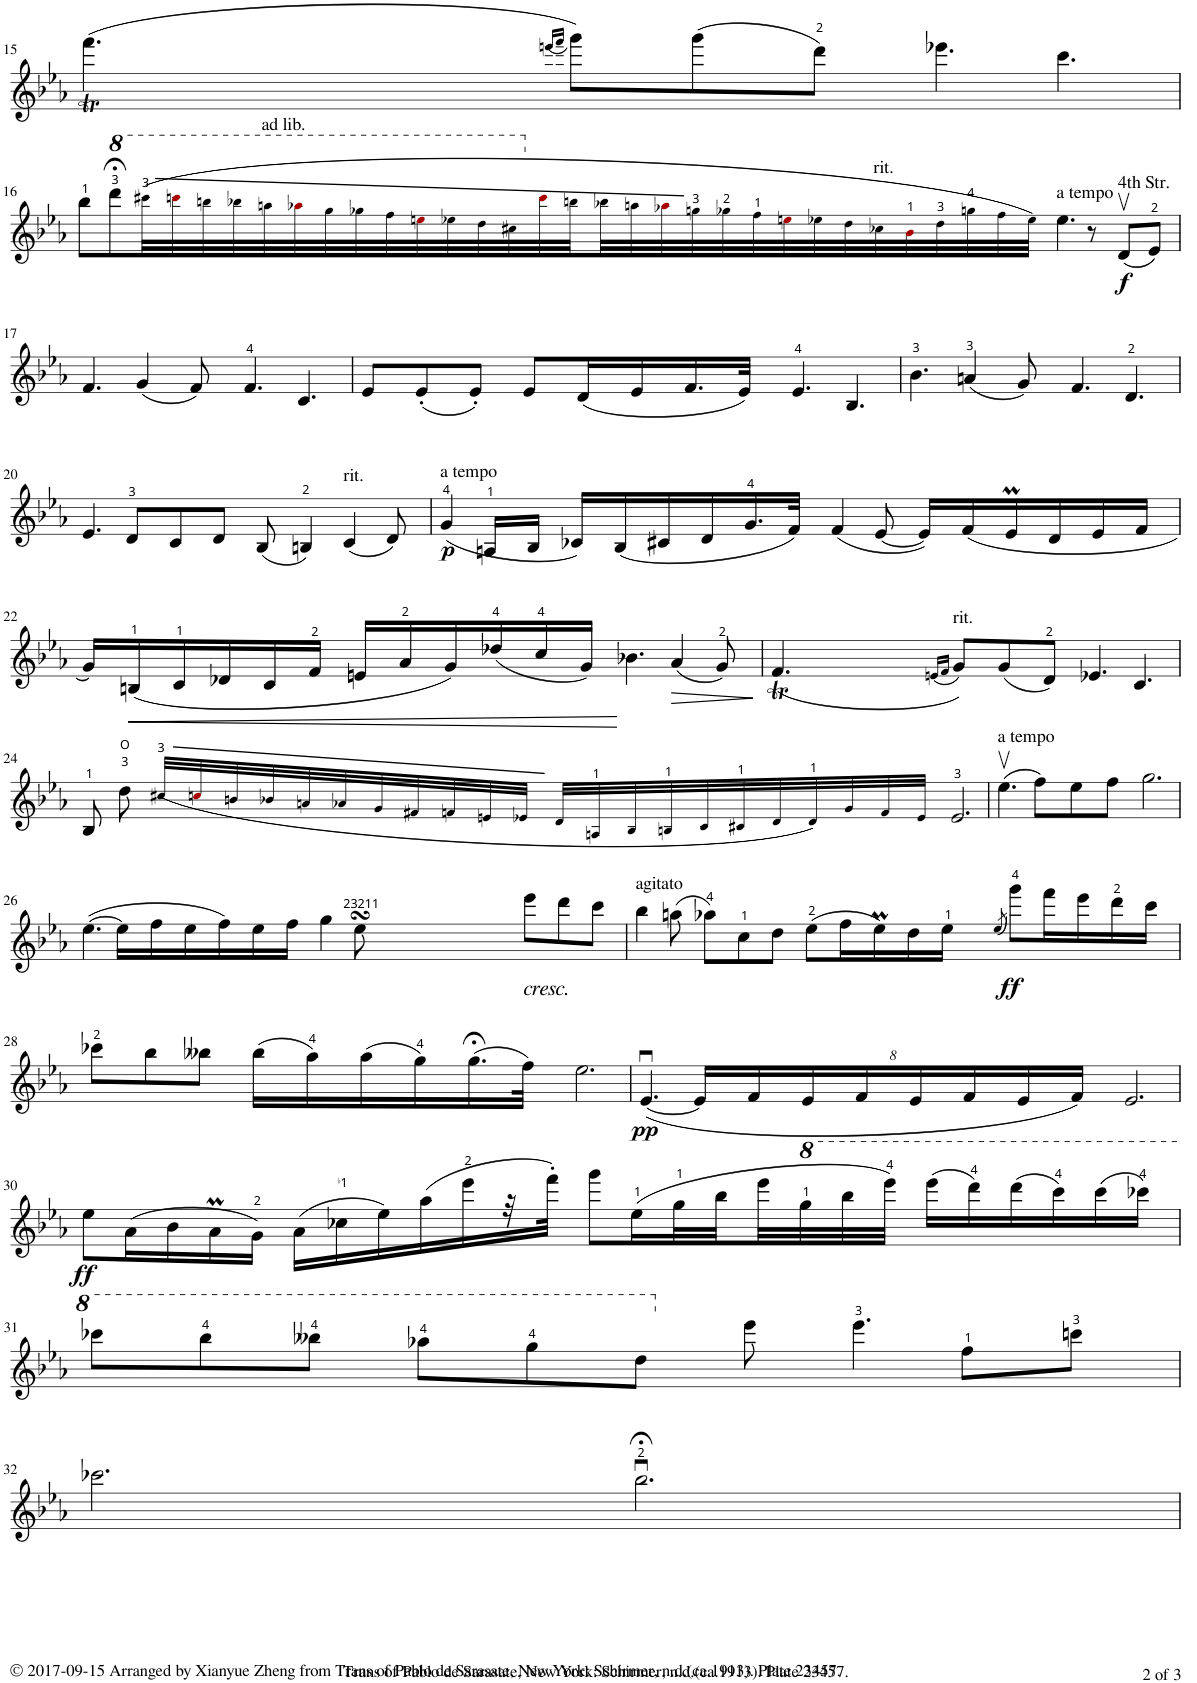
**kern	**dynam
*part1	*part1
*staff1	*staff1
*I"Violin	*
*I'Vln	*
!!LO:PB:g=z
*clefG2	*
*k[b-e-a-]	*
*M12/8	*
=15	=15
*^	*
(>4.fff\	([4fffT	.
.	16fff!LL]	.
.	(32eeen!L	.
.	32fff!JJJ	.
(16qeeen/LL	.	.
16qfff/JJ	.	.
8ggg\L))	8ggg))	.
(>8ggg\	1ryy	.
8ddd\J)	.	.
4.eee-X\	.	.
4.ccc\	.	.
*v	*v	*
!!LO:LB:g=z
=16	=16
8bb-\L	.
*8va	*
8dddd;<\	.
*Xbrackettup	*
(60cccc#X!\LL	.
60ccccn!i\	.
60bbbn!\	.
60bbb-X!\	.
!LO:TX:a:t=ad lib.	!
60aaan!\	.
60aaa-X!i\	.
60ggg!\	.
60ggg-X!\	.
60fff!\	.
60eeen!i\	.
60eee-X!\	.
60ddd!\	.
60ccc#X!\	.
*X8va	*
60ccc!i\	.
60bbn!\	.
60bb-X!\	.
60aan!\	.
60aa-X!i\	.
60ggn!\	.
60gg-X!\	.
60ff!\	.
60een!i\	.
60ee-X!\	.
60dd!\	.
!LO:TX:a:t=rit.	!
60cc-X!\	.
60b-!i\	.
60dd!\	.
60ggn!\	.
60ff!\	.
60ee-!\JJJ)	.
!LO:TX:a:t=a tempo	!
4.ee-\	.
8r	.
!LO:TX:a:t=4th Str.	!
!	!LO:DY:b
(8dv/L	f
8e-/J)	.
!!LO:LB:g=z
=17	=17
4.f/	.
(4g/	.
8f/)	.
4.f/	.
4.c/	.
=18	=18
8e-/L	.
(8e-'/	.
8e-'/J)	.
8e-/L	.
(16d/L	.
16e-/	.
16.f/	.
32e-/JJk)	.
4.e-/	.
4.B-/	.
=19	=19
4.b-\	.
(4an/	.
8g/)	.
4.f/	.
4.d/	.
!!LO:LB:g=z
=20	=20
4.e-/	.
8d/L	.
8c/	.
8d/J	.
(8B-/	.
4Bn/)	.
!LO:TX:a:t=rit.	!
(4c/	.
8d/)	.
=21	=21
!LO:TX:a:t=a tempo	!
!	!LO:DY:b
(4g/	p
16An/LL	.
16B-/JJ	.
16c-X/LL)	.
(16B-/	.
16c#X/	.
16d/	.
16.g/	.
32f/JJk)	.
(4f/	.
[8e-/	.
16e-/LL])	.
(16f/	.
16e-M/	.
16d/	.
16e-/	.
16f/JJ	.
!!LO:LB:g=z
=22	=22
16g/LL)	.
!	!LO:HP:b
(16Bn/	<
16c/	.
16d-X/	.
16c/	.
16f/JJ	.
16en/LL	.
16a-/	.
16g/)	.
(16dd-X/	.
16cc/	.
16g/JJ)	.
4.b-X\	[
!	!LO:HP:b
(4a-/	>
8g/)	.
.	]
=23	=23
*^	*
(<4.f/	([4fT	.
.	16fLL]	.
.	(32en!L	.
.	32f!JJJ	.
(16qen/LL	.	.
16qf/JJ	.	.
!LO:TX:a:t=rit.	!	!
8g/L))	8g))	.
(<8g/	1ryy	.
8d/J)	.	.
4.e-X/	.	.
4.c/	.	.
*v	*v	*
!!LO:LB:g=z
=24	=24
8B-/	.
8dd\	.
*brackettup	*
(44cc#X!/LLL	.
44ccn!i/	.
44bn!/	.
44b-X!/	.
44an!/	.
44a-X!/	.
44g!/	.
44f#X!/	.
44fn!/	.
44en!/	.
44e-X!/JJJ	.
44d!/LLL	.
44An!/	.
44B-!/	.
44Bn!/	.
44c!/	.
44c#X!/	.
44d!/	.
44d!/)	.
44g!/	.
44f!/	.
44e-!/JJJ	.
2.e-/	.
=25	=25
!LO:TX:a:t=a tempo	!
(4.ee-v\	.
8ff\L)	.
8ee-\	.
8ff\J	.
2.gg\	.
!!LO:LB:g=z
=26	=26
*^	*
(>[>4.ee-\	1ryy	.
16ee-\LL]	.	.
16ff\	.	.
16ee-\	.	.
16ff\)	.	.
16ee-\	.	.
16ff\JJ	.	.
4gg\	.	.
8ee-sSSs\	16ee-!LL	.
.	64ff!LL	.
.	64ee-!	.
.	64dd!	.
.	64ee-!JJJJ	.
!LO:TX:b:i:t=cresc.	!	!
8eee-\L	4.ryy	.
8ddd\	.	.
8ccc\J	.	.
=27	=27	=27
!LO:TX:a:t=agitato	!	!
4bb-\	16ryy	.
*v	*v	*
(>8aan\	.
8aa-X\L)	.
8cc\	.
8dd\J	.
(>8ee-\L	.
16ff\L	.
16ee-M\)	.
16dd\	.
*^	*
16ee-\JJ	32ee-!LLL	.
.	(32ee-!JJJ	.
(8qee-/	.	.
!	!	!LO:DY:b
8ggg\L)	8ggg)	ff
16fff\L	4ryy	.
16eee-\	.	.
16ddd\	.	.
16ccc\JJ	.	.
*v	*v	*
!!LO:LB:g=z
=28	=28
8ccc-X\L	.
8bb-\	.
8bb--X\J	.
(16bb--\LL	.
16aa-\)	.
(16aa-\	.
16gg\)	.
(16.gg;<\	.
32ff\JJk)	.
2.ee-\	.
=29	=29
!	!LO:DY:b
([4.e-u/	pp
*Xbrackettup	*
64%3e-/LL]	.
64%3f/	.
64%3e-/	.
64%3f/	.
64%3e-/	.
64%3f/	.
64%3e-/	.
64%3f/JJ)	.
2.e-/	.
!!LO:LB:g=z
=30	=30
!	!LO:DY:b
8ee-\L	ff
(16a-\L	.
16b-\	.
16a-M\	.
16g\JJ)	.
(16a-\LL	.
16cc-X\	.
16ee-\)	.
(16aa-\	.
16eee-\	.
32r	.
32fff'\JJJ)	.
8ggg\L	.
(16ee-\L	.
32gg\L	.
32bb-\	.
32eee-\	.
*8va	*
32ggg\	.
32bbb-\	.
32eeee-\JJJ)	.
(16eeee-\LL	.
16dddd\)	.
(16dddd\	.
16cccc\)	.
(16cccc\	.
16cccc-X\JJ)	.
!!LO:LB:g=z
=31	=31
8cccc-X\L	.
8bbb-\	.
8bbb--X\J	.
8aaa-X\L	.
8ggg\	.
8ddd\J	.
*X8va	*
8eee-\	.
4.eee-\	.
8ff\L	.
8cccn\J	.
!!LO:LB:g=z
=32	=32
2.ccc-X\	.
2.bb-;<u\	.
=	=
*-	*-
